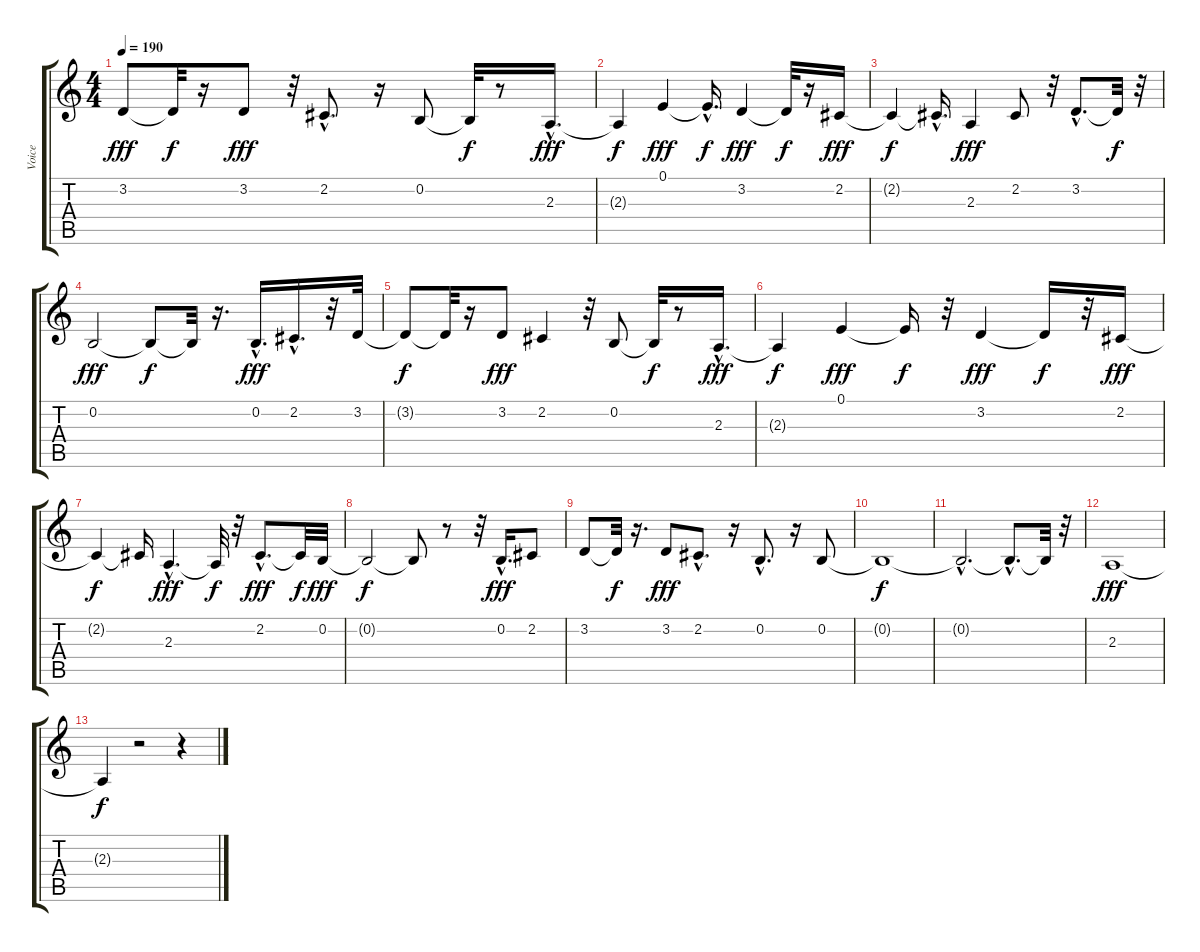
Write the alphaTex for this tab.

\track ("Voice" "Voice") {instrument synthbrass1}
\staff {score tabs}
\tuning (E4 B3 G3 D3 A2 E2) {hide}
\ts (4 4)
\tempo 190
\clef g2
\ks c
3.2.8{dy fff} 3.2{t}.32{dy f} r.16 3.2.8{dy fff} r.32 2.2{hac}.8{d} r.16 0.2.8 0.2{t}.32{dy f} r.8 2.3{hac}.16{d dy fff} |
2.3{t}.4{dy f} 0.1.4{dy fff} 0.1{hac t}.16{d dy f} 3.2.4{dy fff} 3.2{t}.32{dy f} r.16 2.2.16{dy fff} |
2.2{t}.4{dy f} 2.2{hac t}.16{d} 2.3.4{dy fff} 2.2.8 r.32 3.2{hac}.8{d} 3.2{t}.32{dy f} r.32 |
0.2.2{dy fff} 0.2{t}.8{dy f} 0.2{t}.32 r.16{d} 0.2{hac}.16{d dy fff} 2.2{hac}.16{d} r.32 3.2.32 |
3.2{t}.8{dy f} 3.2{t}.32 r.16 3.2.8{dy fff} 2.2.4 r.32 0.2.8 0.2{t}.32{dy f} r.8 2.3{hac}.16{d dy fff} |
2.3{t}.4{dy f} 0.1.4{dy fff} 0.1{t}.16{dy f} r.32 3.2.4{dy fff} 3.2{t}.16{dy f} r.32 2.2.16{dy fff} |
2.2{t}.4{dy f} 2.2{t}.16 2.3{hac}.4{d dy fff} 2.3{t}.32{dy f} r.32 2.2{hac}.8{d dy fff} 2.2{t}.32{dy f} 0.2.32{dy fff} |
0.2{t}.2{dy f} 0.2{t}.8 r.8 r.32 0.2{hac}.16{d dy fff} 2.2.8 |
3.2.8 3.2{t}.32{dy f} r.16{d} 3.2.8{dy fff} 2.2{hac}.8{d} r.16 0.2{hac}.8{d} r.16 0.2.8 |
0.2{t}.1{dy f} |
0.2{hac t}.2{d} 0.2{hac t}.8{d} 0.2{t}.32 r.32 |
2.3.1{dy fff} |
2.3{t}.4{dy f} r.2 r.4
